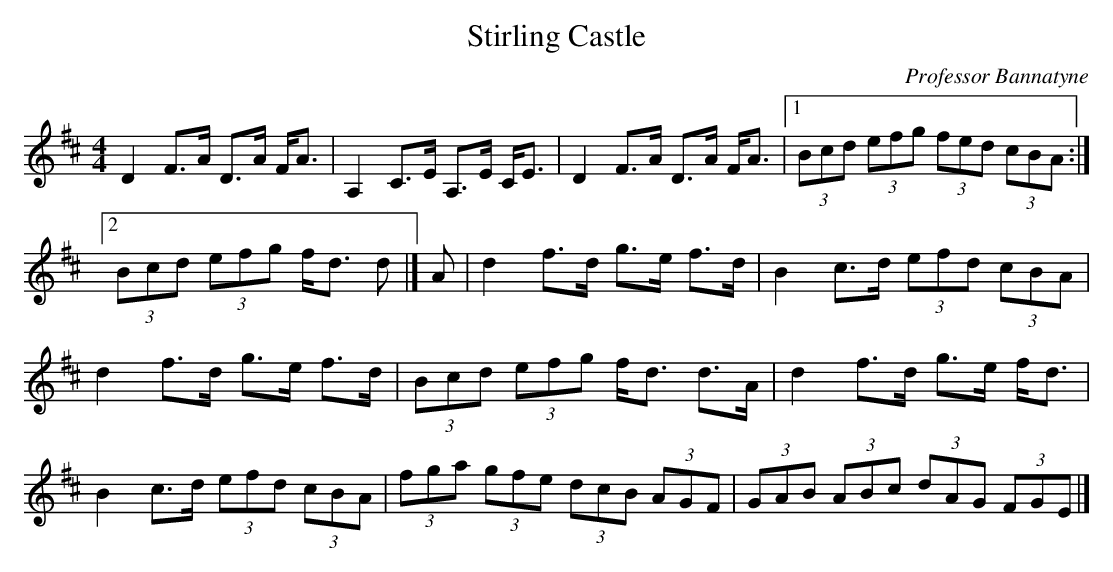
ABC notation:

X:1
T:Stirling Castle
C:Professor Bannatyne
M:4/4
L:1/8
K:D
D2F>A D>A F<A|A,2 C>E A,>E C<E|\
D2F>A D>A F<A|1(3Bcd (3efg (3fed (3cBA :|2\
(3Bcd (3efg f<d d|]A|d2 f>d g>e f>d|\
B2 c>d (3efd (3cBA|d2 f>d g>e f>d|\
(3Bcd (3efg f<d d>A|d2 f>d g>e f<d|\
B2 c>d (3efd (3cBA|(3fga (3gfe (3dcB (3AGF|\
(3GAB (3ABc (3dAG (3FGE|]
